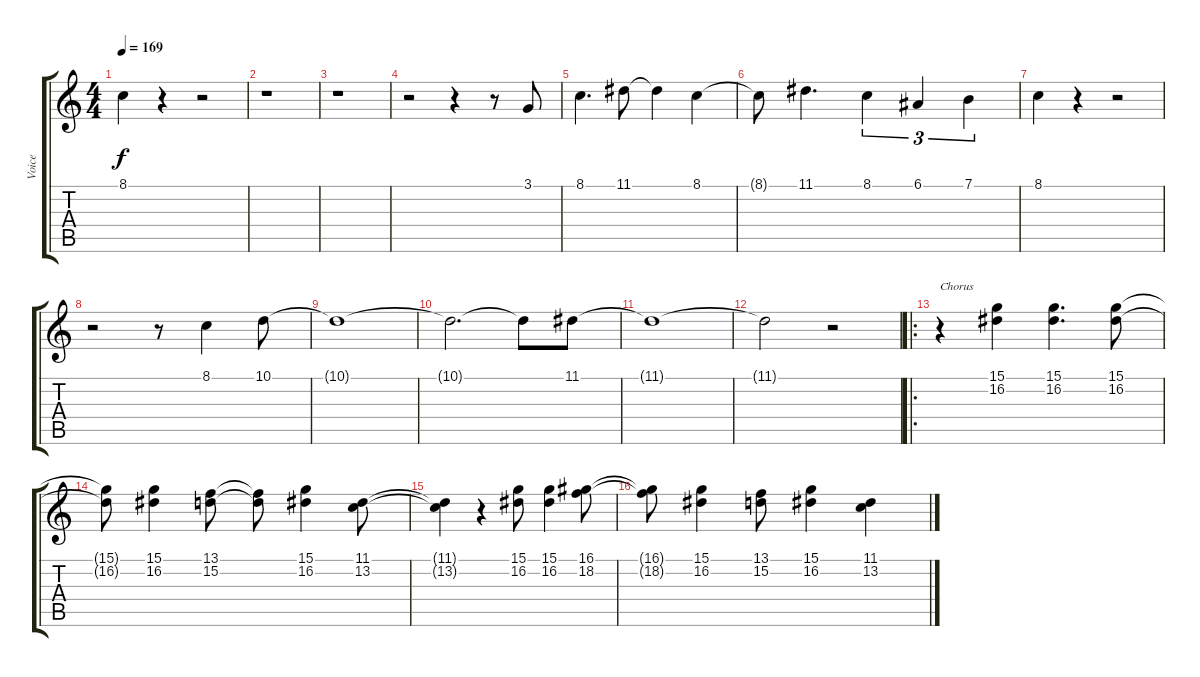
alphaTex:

\track ("Voice" "Voice") {instrument cello}
\staff {score tabs}
\tuning (E4 B3 G3 D3 A2 E2) {hide}
\ts (4 4)
\tempo 169
\clef g2
\ks c
8.1.4{dy f} r.4 r.2 |
r.1 |
r.1 |
r.2 r.4 r.8 3.1.8 |
8.1.4{d} 11.1.8 11.1{t}.4 8.1.4 |
8.1{t}.8 11.1.4{d} 8.1.4{tu (3 2)} 6.1.4{tu (3 2)} 7.1.4{tu (3 2)} |
8.1.4 r.4 r.2 |
r.2 r.8 8.1.4 10.1.8 |
10.1{t}.1 |
10.1{t}.2{d} 10.1{t}.8 11.1.8 |
11.1{t}.1 |
11.1{t}.2 r.2 |
\ro
r.4{txt "Chorus"} (15.1 16.2).4 (15.1 16.2).4{d} (15.1 16.2).8 |
(15.1{t} 16.2{t}).8 (15.1 16.2).4 (13.1 15.2).8 (13.1{t} 15.2{t}).8 (15.1 16.2).4 (11.1 13.2).8 |
(11.1{t} 13.2{t}).4 r.4 (15.1 16.2).8 (15.1 16.2).4 (16.1 18.2).8 |
(16.1{t} 18.2{t}).8 (15.1 16.2).4 (13.1 15.2).8 (15.1 16.2).4 (11.1 13.2).4
